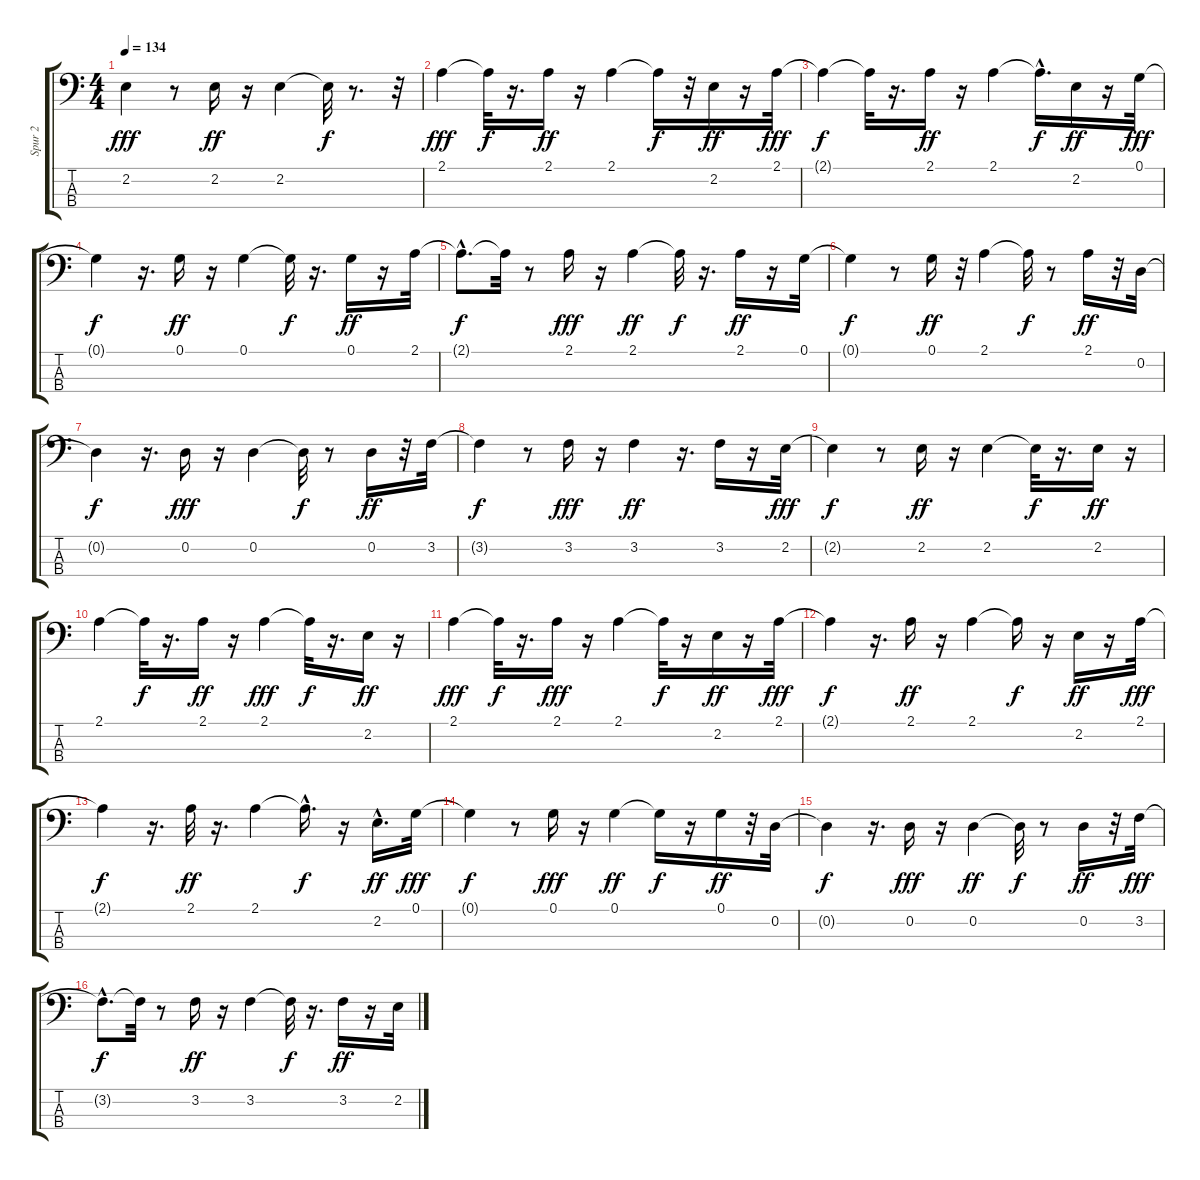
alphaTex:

\track ("Spur 2" "Spur 2") {instrument electricbasspick}
\staff {score tabs}
\tuning (G2 D2 A1 E1) {hide}
\ts (4 4)
\tempo 134
\clef f4
\ks c
2.2.4{dy fff} r.8 2.2.16{dy ff} r.16 2.2.4 2.2{t}.32{dy f} r.8{d} r.32 |
2.1.4{dy fff} 2.1{t}.32{dy f} r.16{d} 2.1.16{dy ff} r.16 2.1.4 2.1{t}.16{dy f} r.32 2.2.16{dy ff} r.16 2.1.32{dy fff} |
2.1{t}.4{dy f} 2.1{t}.32 r.16{d} 2.1.16{dy ff} r.16 2.1.4 2.1{hac t}.16{d dy f} 2.2.16{dy ff} r.16 0.1.32{dy fff} |
0.1{t}.4{dy f} r.16{d} 0.1.16{dy ff} r.16 0.1.4 0.1{t}.32{dy f} r.16{d} 0.1.16{dy ff} r.16 2.1.32 |
2.1{hac t}.8{d dy f} 2.1{t}.32 r.8 2.1.16{dy fff} r.16 2.1.4{dy ff} 2.1{t}.32{dy f} r.16{d} 2.1.16{dy ff} r.16 0.1.32 |
0.1{t}.4{dy f} r.8 0.1.16{dy ff} r.32 2.1.4 2.1{t}.32{dy f} r.8 2.1.16{dy ff} r.32 0.2.32 |
0.2{t}.4{dy f} r.16{d} 0.2.16{dy fff} r.16 0.2.4 0.2{t}.32{dy f} r.8 0.2.16{dy ff} r.32 3.2.32 |
3.2{t}.4{dy f} r.8 3.2.16{dy fff} r.16 3.2.4{dy ff} r.16{d} 3.2.16 r.16 2.2.32{dy fff} |
2.2{t}.4{dy f} r.8 2.2.16{dy ff} r.16 2.2.4 2.2{t}.32{dy f} r.16{d} 2.2.16{dy ff} r.16 |
2.1.4 2.1{t}.32{dy f} r.16{d} 2.1.16{dy ff} r.16 2.1.4{dy fff} 2.1{t}.32{dy f} r.16{d} 2.2.16{dy ff} r.16 |
2.1.4{dy fff} 2.1{t}.32{dy f} r.16{d} 2.1.16{dy fff} r.16 2.1.4 2.1{t}.32{dy f} r.16 2.2.16{dy ff} r.16 2.1.32{dy fff} |
2.1{t}.4{dy f} r.16{d} 2.1.16{dy ff} r.16 2.1.4 2.1{t}.16{dy f} r.16 2.2.16{dy ff} r.16 2.1.32{dy fff} |
2.1{t}.4{dy f} r.16{d} 2.1.32{dy ff} r.16{d} 2.1.4 2.1{hac t}.16{d dy f} r.16 2.2{hac}.16{d dy ff} 0.1.32{dy fff} |
0.1{t}.4{dy f} r.8 0.1.16{dy fff} r.16 0.1.4{dy ff} 0.1{t}.16{dy f} r.16 0.1.16{dy ff} r.32 0.2.32 |
0.2{t}.4{dy f} r.16{d} 0.2.16{dy fff} r.16 0.2.4{dy ff} 0.2{t}.32{dy f} r.8 0.2.16{dy ff} r.32 3.2.32{dy fff} |
3.2{hac t}.8{d dy f} 3.2{t}.32 r.8 3.2.16{dy ff} r.16 3.2.4 3.2{t}.32{dy f} r.16{d} 3.2.16{dy ff} r.16 2.2.32
